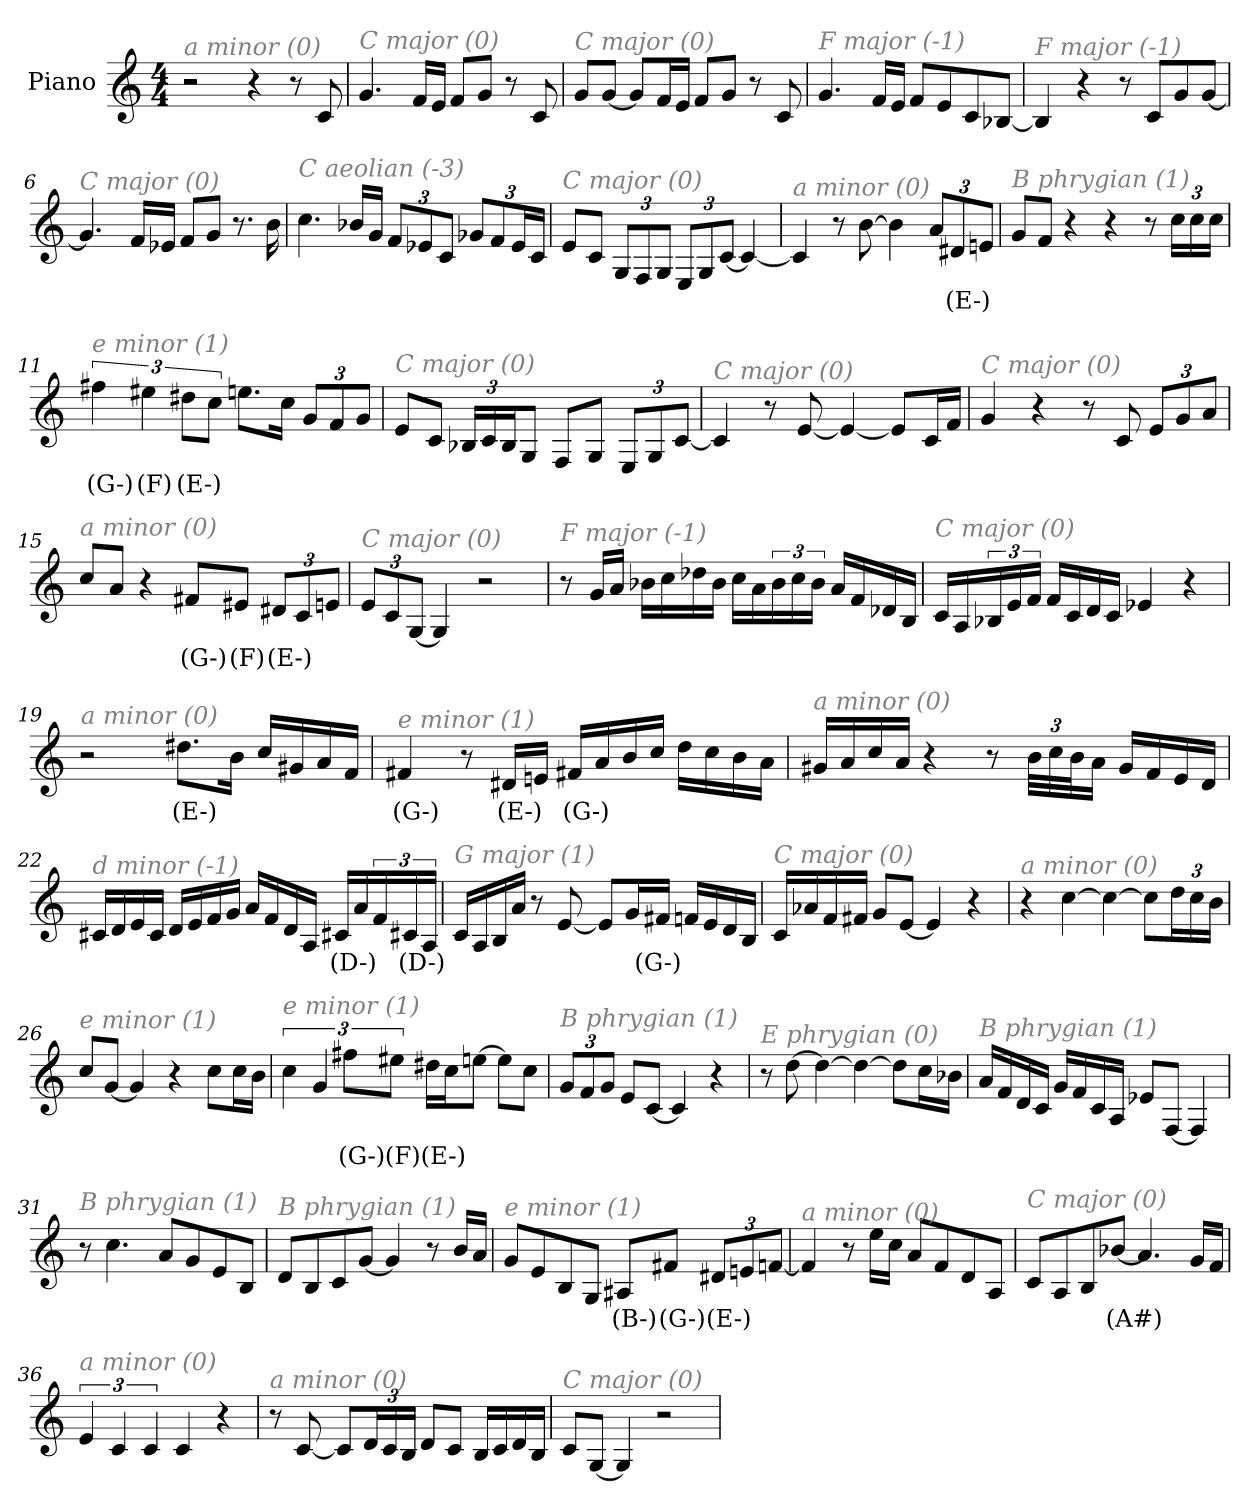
**kern	**text
*part1	*part1
*staff1	*staff1
*I"Piano	*
*I'Pno	*
*clefG2	*
*k[]	*
*M4/4	*
*MM126	*
=1	=1
!LO:TX:i:color=#808080:t=a minor (0)	!
2r	.
4r	.
8r	.
8c/	.
=2	=2
!LO:TX:i:color=#808080:t=C major (0)	!
4.g/	.
16f/LL	.
16e/JJ	.
8f/L	.
8g/J	.
8r	.
8c/	.
=3	=3
!LO:TX:i:color=#808080:t=C major (0)	!
8g/L	.
[8g/J	.
8g/L]	.
16f/L	.
16e/JJ	.
8f/L	.
8g/J	.
8r	.
8c/	.
=4	=4
!LO:TX:i:color=#808080:t=F major (-1)	!
4.g/	.
16f/LL	.
16e/JJ	.
8f/L	.
8e/	.
8c/	.
[8B-X/J	.
!!LO:LB:g=z
=5	=5
!LO:TX:i:color=#808080:t=F major (-1)	!
4B-/]	.
4r	.
8r	.
8c/L	.
8g/	.
[8g/J	.
=6	=6
!LO:TX:i:color=#808080:t=C major (0)	!
4.g/]	.
16f/LL	.
16e-X/JJ	.
8f/L	.
8g/J	.
8.r	.
16b\	.
=7	=7
!LO:TX:i:color=#808080:t=C aeolian (-3)	!
4.cc\	.
16b-X/LL	.
16g/JJ	.
*Xbrackettup	*
12f/L	.
12e-X/	.
12c/J	.
12g-X/L	.
12f/	.
24e-/L	.
24c/JJ	.
=8	=8
!LO:TX:i:color=#808080:t=C major (0)	!
8e/L	.
8c/J	.
12G/L	.
12F/	.
12G/J	.
12E/L	.
12G/	.
[12c/J	.
4c/_	.
!!LO:LB:g=z
=9	=9
!LO:TX:i:color=#808080:t=a minor (0)	!
4c/]	.
8r	.
[8b\	.
4b\]	.
12a/L	.
12d#Xi/	(E-)
12en/J	.
=10	=10
!LO:TX:i:color=#808080:t=B phrygian (1)	!
8g/L	.
8f/J	.
4r	.
4r	.
8r	.
24cc\LL	.
24cc\	.
24cc\JJ	.
=11	=11
*brackettup	*
!LO:TX:i:color=#808080:t=e minor (1)	!
6ff#Xi\	(G-)
6ee#Xj\	(F)
12dd#Xi\L	(E-)
12cc\J	.
8.een\L	.
16cc\Jk	.
*Xbrackettup	*
12g/L	.
12f/	.
12g/J	.
=12	=12
!LO:TX:i:color=#808080:t=C major (0)	!
8e/L	.
8c/J	.
24B-X/LL	.
24c/	.
24B-/J	.
8G/J	.
8F/L	.
8G/J	.
12E/L	.
12G/	.
[12c/J	.
!!LO:LB:g=z
=13	=13
!LO:TX:i:color=#808080:t=C major (0)	!
4c/]	.
8r	.
[8e/	.
4e/_	.
8e/L]	.
16c/L	.
16f/JJ	.
=14	=14
!LO:TX:i:color=#808080:t=C major (0)	!
4g/	.
4r	.
8r	.
8c/	.
12e/L	.
12g/	.
12a/J	.
=15	=15
!LO:TX:i:color=#808080:t=a minor (0)	!
8cc/L	.
8a/J	.
4r	.
8f#Xi/L	(G-)
8e#Xj/J	(F)
12d#Xi/L	(E-)
12c/	.
12en/J	.
=16	=16
!LO:TX:i:color=#808080:t=C major (0)	!
12e/L	.
12c/	.
[12G/J	.
4G/]	.
2r	.
!!LO:LB:g=z
=17	=17
!LO:TX:i:color=#808080:t=F major (-1)	!
8r	.
16g/LL	.
16a/JJ	.
16b-X\LL	.
16cc\	.
16dd-X\	.
16b-\JJ	.
16cc\LL	.
16a\	.
*brackettup	*
24b-\	.
24cc\	.
24b-\JJ	.
16a/LL	.
16f/	.
16d-X/	.
16B/JJ	.
=18	=18
!LO:TX:i:color=#808080:t=C major (0)	!
16c/LL	.
16A/	.
24B-X/	.
24e/	.
24f/JJ	.
16f/LL	.
16c/	.
16d/	.
16c/JJ	.
4e-X/	.
4r	.
=19	=19
!LO:TX:i:color=#808080:t=a minor (0)	!
2r	.
8.dd#Xi\L	(E-)
16b\Jk	.
16cc/LL	.
16g#X/	.
16a/	.
16f/JJ	.
!!LO:LB:g=z
=20	=20
!LO:TX:i:color=#808080:t=e minor (1)	!
4f#Xi/	(G-)
8r	.
16d#Xi/LL	(E-)
16en/JJ	.
16f#Xi/LL	(G-)
16a/	.
16b/	.
16cc/JJ	.
16dd\LL	.
16cc\	.
16b\	.
16a\JJ	.
=21	=21
!LO:TX:i:color=#808080:t=a minor (0)	!
16g#X/LL	.
16a/	.
16cc/	.
16a/JJ	.
4r	.
8r	.
*Xbrackettup	*
48b\LLL	.
48cc\	.
48b\J	.
16a\JJ	.
16g#/LL	.
16f/	.
16e/	.
16d/JJ	.
!!LO:LB:g=z
=22	=22
!LO:TX:i:color=#808080:t=d minor (-1)	!
16c#X/LL	.
16d/	.
16e/	.
16c#/JJ	.
16d/LL	.
16e/	.
16f/	.
16g/JJ	.
16a/LL	.
16f/	.
16d/	.
16A/JJ	.
16c#Xi/LL	(D-)
16a/	.
*brackettup	*
24f/	.
24c#Xi/	(D-)
24A/JJ	.
=23	=23
!LO:TX:i:color=#808080:t=G major (1)	!
16c/LL	.
16A/	.
16B/	.
16a/JJ	.
8r	.
[8e/	.
8e/L]	.
16g/L	.
16f#Xi/JJ	(G-)
16f/LL	.
16e/	.
16d/	.
16B/JJ	.
=24	=24
!LO:TX:i:color=#808080:t=C major (0)	!
16c/LL	.
16a-X/	.
16f/	.
16f#X/JJ	.
8g/L	.
[8e/J	.
4e/]	.
4r	.
!!LO:LB:g=z
=25	=25
!LO:TX:i:color=#808080:t=a minor (0)	!
4r	.
[4cc\	.
4cc\_	.
8cc\L]	.
*Xbrackettup	*
24dd\L	.
24cc\	.
24b\JJ	.
=26	=26
!LO:TX:i:color=#808080:t=e minor (1)	!
8cc/L	.
[8g/J	.
4g/]	.
4r	.
8cc\L	.
16cc\L	.
16b\JJ	.
=27	=27
*brackettup	*
!LO:TX:i:color=#808080:t=e minor (1)	!
6cc\	.
6g/	.
12ff#Xi\L	(G-)
12ee#Xj\J	(F)
16dd#Xi\LL	(E-)
16cc\J	.
[8een\J	.
8ee\L]	.
8cc\J	.
=28	=28
*Xbrackettup	*
!LO:TX:i:color=#808080:t=B phrygian (1)	!
12g/L	.
12f/	.
12g/J	.
8e/L	.
[8c/J	.
4c/]	.
4r	.
!!LO:LB:g=z
=29	=29
!LO:TX:i:color=#808080:t=E phrygian (0)	!
8r	.
[8dd\	.
4dd\_	.
4dd\_	.
8dd\L]	.
16cc\L	.
16b-X\JJ	.
=30	=30
!LO:TX:i:color=#808080:t=B phrygian (1)	!
16a/LL	.
16f/	.
16d/	.
16c/JJ	.
16g/LL	.
16f/	.
16c/	.
16A/JJ	.
8e-X/L	.
[8F/J	.
4F/]	.
=31	=31
!LO:TX:i:color=#808080:t=B phrygian (1)	!
8r	.
4.cc\	.
8a/L	.
8g/	.
8e/	.
8B/J	.
=32	=32
!LO:TX:i:color=#808080:t=B phrygian (1)	!
8d/L	.
8B/	.
8c/	.
[8g/J	.
4g/]	.
8r	.
16b/LL	.
16a/JJ	.
!!LO:LB:g=z
=33	=33
!LO:TX:i:color=#808080:t=e minor (1)	!
8g/L	.
8e/	.
8B/	.
8G/J	.
8A#Xi/L	(B-)
8f#Xi/J	(G-)
12d#Xi/L	(E-)
12en/	.
[12f/J	.
=34	=34
!LO:TX:i:color=#808080:t=a minor (0)	!
4f/]	.
8r	.
16ee\LL	.
16cc\JJ	.
8a/L	.
8f/	.
8d/	.
8A/J	.
=35	=35
!LO:TX:i:color=#808080:t=C major (0)	!
8c/L	.
8A/	.
8B/	.
[8b-Xi/J	(A#)
4.a#/]	.
16g/LL	.
16f/JJ	.
=36	=36
*brackettup	*
!LO:TX:i:color=#808080:t=a minor (0)	!
6e/	.
6c/	.
6c/	.
4c/	.
4r	.
!!LO:PB:g=z
=37	=37
!LO:TX:i:color=#808080:t=a minor (0)	!
8r	.
[8c/	.
8c/L]	.
*Xbrackettup	*
24d/L	.
24c/	.
24B/JJ	.
8d/L	.
8c/J	.
16B/LL	.
16c/	.
16d/	.
16B/JJ	.
=38	=38
!LO:TX:i:color=#808080:t=C major (0)	!
8c/L	.
[8G/J	.
4G/]	.
2r	.
=	=
*-	*-
